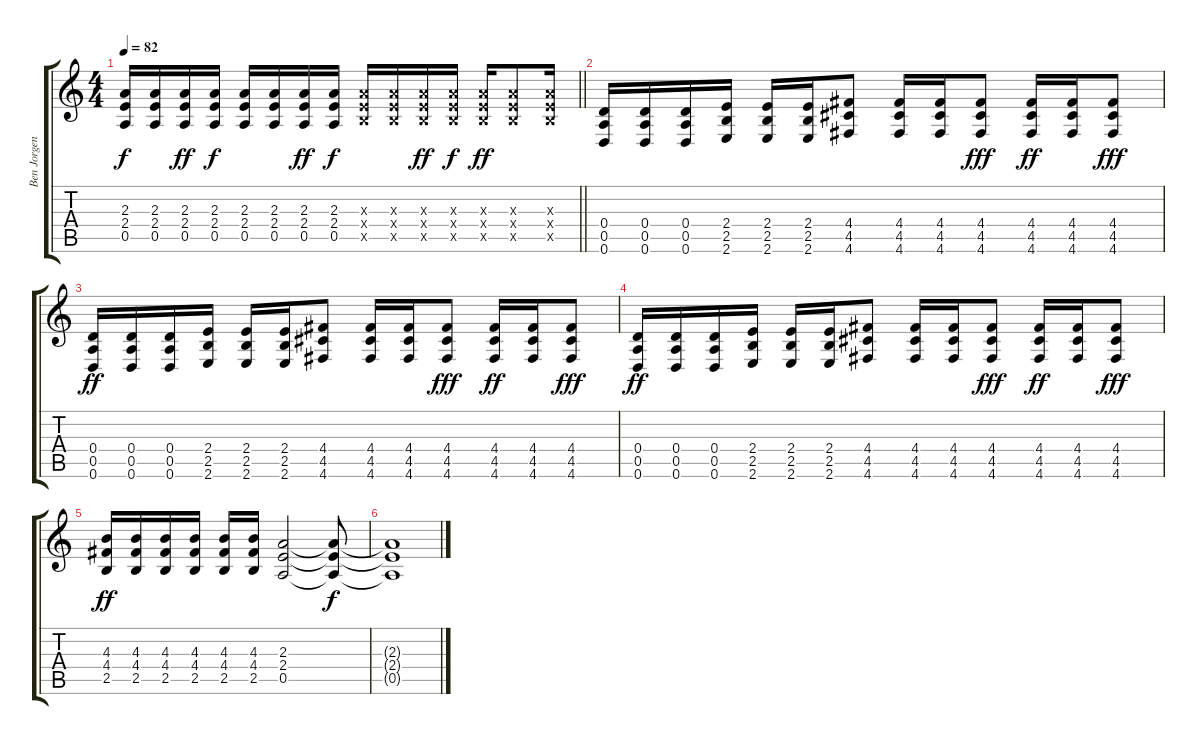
\track ("Ben Jorgensen" "Ben Jorgen") {instrument distortionguitar}
\staff {score tabs}
\tuning (E4 B3 G3 D3 A2 D2) {hide}
\ts (4 4)
\tempo 82
\clef g2
\barLineRight lightlight
\ks c
(2.3 2.4 0.5).16{dy f} (2.3 2.4 0.5).16 (2.3 2.4 0.5).16{dy ff} (2.3 2.4 0.5).16{dy f} (2.3 2.4 0.5).16 (2.3 2.4 0.5).16 (2.3 2.4 0.5).16{dy ff} (2.3 2.4 0.5).16{dy f} (2.3{x} 2.4{x} 2.5{x}).16 (2.3{x} 2.4{x} 2.5{x}).16 (2.3{x} 2.4{x} 2.5{x}).16{dy ff} (2.3{x} 2.4{x} 2.5{x}).16{dy f} (2.3{x} 2.4{x} 2.5{x}).16{dy ff} (2.3{x} 2.4{x} 2.5{x}).8 (2.3{x} 2.4{x} 2.5{x}).16 |
(0.4 0.5 0.6).16 (0.4 0.5 0.6).16 (0.4 0.5 0.6).16 (2.4 2.5 2.6).16 (2.4 2.5 2.6).16 (2.4 2.5 2.6).16 (4.4 4.5 4.6).8 (4.4 4.5 4.6).16 (4.4 4.5 4.6).16 (4.4 4.5 4.6).8{dy fff} (4.4 4.5 4.6).16{dy ff} (4.4 4.5 4.6).16 (4.4 4.5 4.6).8{dy fff} |
(0.4 0.5 0.6).16{dy ff} (0.4 0.5 0.6).16 (0.4 0.5 0.6).16 (2.4 2.5 2.6).16 (2.4 2.5 2.6).16 (2.4 2.5 2.6).16 (4.4 4.5 4.6).8 (4.4 4.5 4.6).16 (4.4 4.5 4.6).16 (4.4 4.5 4.6).8{dy fff} (4.4 4.5 4.6).16{dy ff} (4.4 4.5 4.6).16 (4.4 4.5 4.6).8{dy fff} |
(0.4 0.5 0.6).16{dy ff} (0.4 0.5 0.6).16 (0.4 0.5 0.6).16 (2.4 2.5 2.6).16 (2.4 2.5 2.6).16 (2.4 2.5 2.6).16 (4.4 4.5 4.6).8 (4.4 4.5 4.6).16 (4.4 4.5 4.6).16 (4.4 4.5 4.6).8{dy fff} (4.4 4.5 4.6).16{dy ff} (4.4 4.5 4.6).16 (4.4 4.5 4.6).8{dy fff} |
(4.3 4.4 2.5).16{dy ff} (4.3 4.4 2.5).16 (4.3 4.4 2.5).16 (4.3 4.4 2.5).16 (4.3 4.4 2.5).16 (4.3 4.4 2.5).16 (2.3 2.4 0.5).2{volume 0} (2.3{t} 2.4{t} 0.5{t}).8{dy f} |
(2.3{t} 2.4{t} 0.5{t}).1
